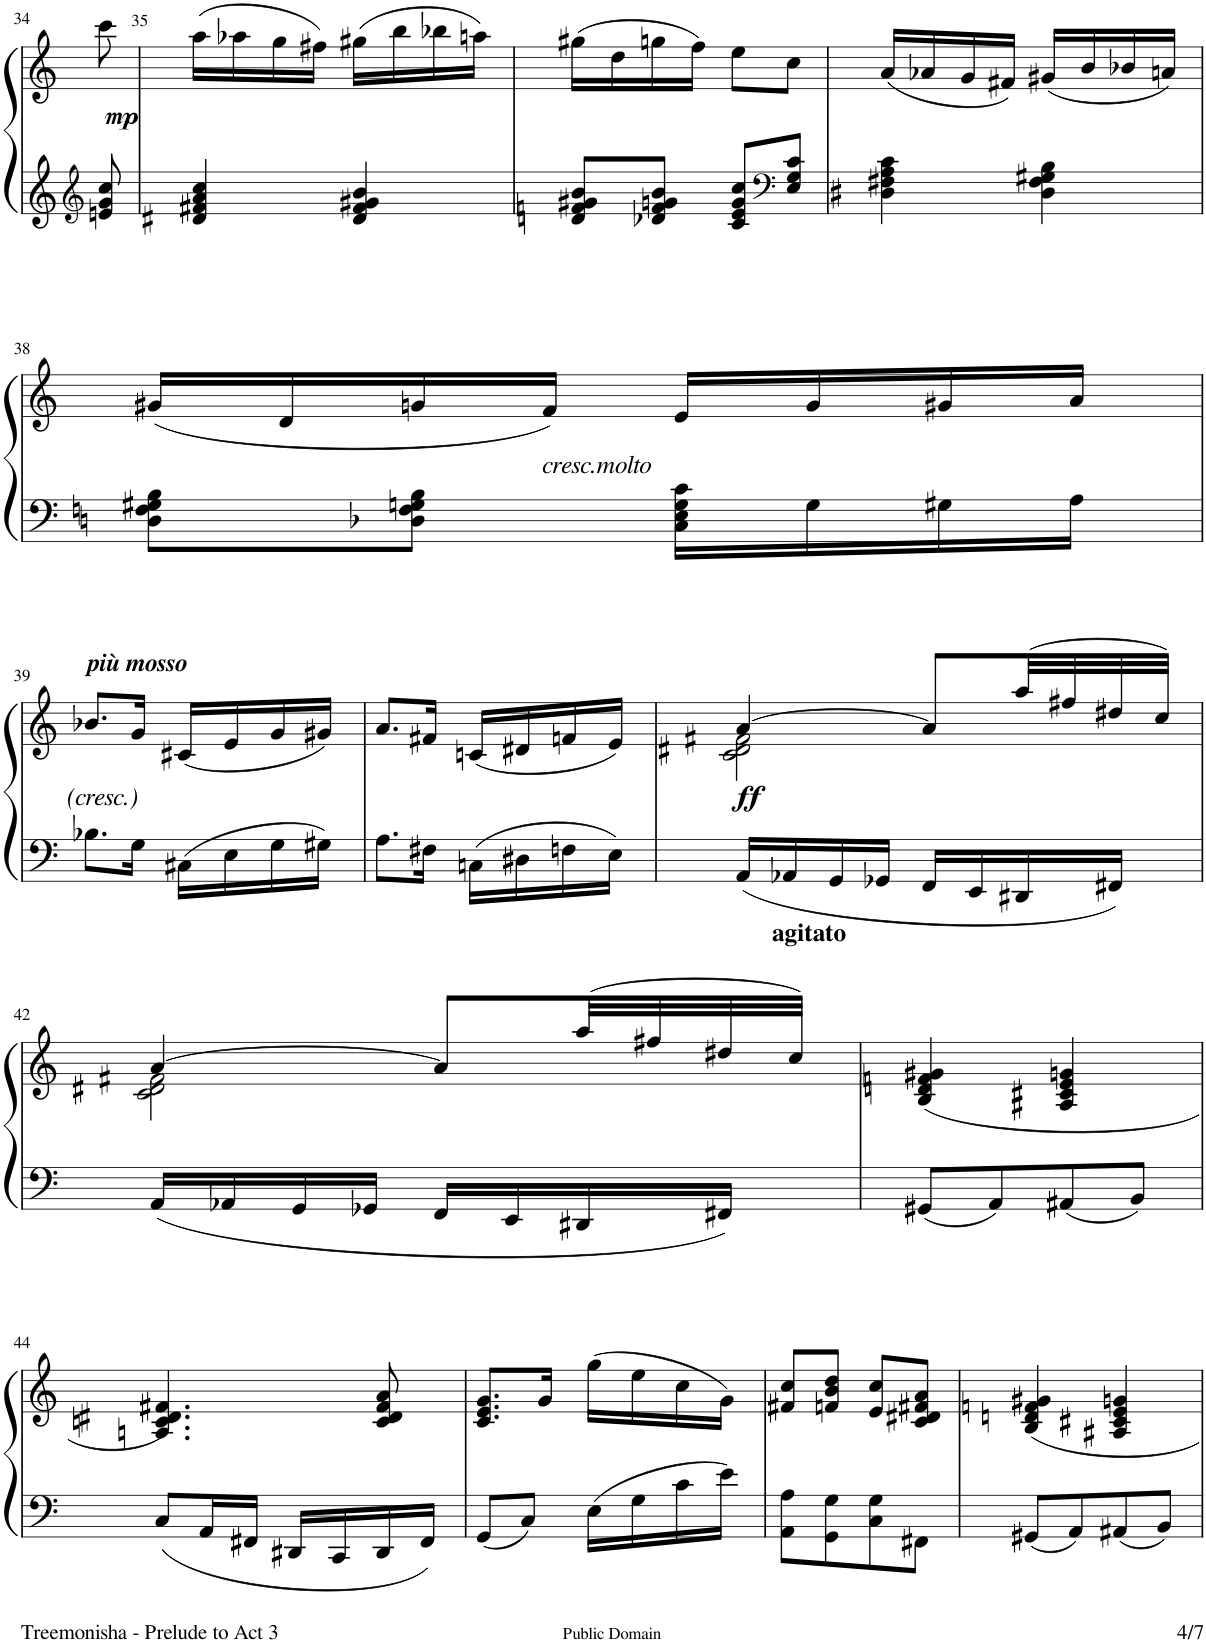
**kern	**kern	**dynam
*part1	*part1	*part1
*staff2	*staff1	*staff1/2
*I"Piano	*	*
*I'Pno.	*	*
!!LO:PB:g=z
*clefG2	*clefG2	*
*k[]	*k[]	*
*M4/8	*M4/8	*
=34	=34	=34
!	!	!LO:DY:b
8en/ 8g/ 8cc/	8ccc\	mp
=35	=35	=35
4d#X/ 4f#X/ 4a/ 4cc/	(16aa\LL	.
.	16aa-X\	.
.	16gg\	.
.	16ff#X\JJ)	.
4d#/ 4f#/ 4g#X/ 4b/	(16gg#X\LL	.
.	16bb\	.
.	16bb-X\	.
.	16aan\JJ)	.
=36	=36	=36
8dn/ 8fn/ 8g#X/ 8b/L	(16gg#X\LL	.
.	16dd\	.
8d-X/ 8f/ 8gn/ 8b/J	16ggn\	.
.	16ff\JJ)	.
8c/ 8e/ 8g/ 8cc/L	8ee\L	.
*clefF4	*	*
8E/ 8G/ 8c/J	8cc\J	.
=37	=37	=37
4D#X\ 4F#X\ 4A\ 4c\	(16a/LL	.
.	16a-X/	.
.	16g/	.
.	16f#X/JJ)	.
4D#\ 4F#\ 4G#X\ 4B\	(16g#X/LL	.
.	16b/	.
.	16b-X/	.
.	16an/JJ)	.
!!LO:LB:g=z
=38	=38	=38
8Dn\ 8Fn\ 8G#X\ 8B\L	(16g#X/LL	.
.	16d/	.
8D-X\ 8F\ 8Gn\ 8B\J	16gn/	.
!	!LO:TX:b:i:t=cresc.molto	!
.	16f/JJ)	.
16C\ 16E\ 16G\ 16c\LL	16e/LL	.
16G\	16g/	.
16G#X\	16g#X/	.
16A\JJ	16a/JJ	.
!!LO:LB:g=z
=39	=39	=39
!	!LO:TX:a:Bi:t=più mosso	!
8.B-X\L	8.b-X/L	.
16G\Jk	16g/Jk	.
16C#X\LL	(16c#X/LL	.
16E\	16e/	.
16G\	16g/	.
16G#X\JJ	16g#X/JJ)	.
=40	=40	=40
8.A\L	8.a/L	.
16F#X\Jk	16f#X/Jk	.
16Cn\LL	(16cn/LL	.
16D#X\	16d#X/	.
16Fn\	16fn/	.
16E\JJ	16e/JJ)	.
=41	=41	=41
*	*^	*
!LO:TX:b:B:t=agitato	!	!	!
!	!	!	!LO:DY:b
16AA/LL	[4a/	2c\ 2d#X\ 2f#X\	ff
16AA-X/	.	.	.
16GG/	.	.	.
16GG-X/JJ	.	.	.
16FF/LL	8a/L]	.	.
16EE/	.	.	.
16DD#X/	(32aa/LL	.	.
.	32ff#X/	.	.
16FF#X/JJ	32dd#X/	.	.
.	32cc/JJJ)	.	.
!!LO:LB:g=z	!!
=42	=42	=42	=42
16AA/LL	[4a/	2c\ 2d#X\ 2f#X\	.
16AA-X/	.	.	.
16GG/	.	.	.
16GG-X/JJ	.	.	.
16FF/LL	8a/L]	.	.
16EE/	.	.	.
16DD#X/	(32aa/LL	.	.
.	32ff#X/	.	.
16FF#X/JJ	32dd#X/	.	.
.	32cc/JJJ)	.	.
*	*v	*v	*
=43	=43	=43
8GG#X/L	(4B/ 4dn/ 4fn/ 4g#X/	.
8AA/	.	.
8AA#X/	4A#X/ 4c#X/ 4e/ 4gn/	.
8BB/J	.	.
!!LO:LB:g=z
=44	=44	=44
8C/L	4.An/ 4.cn/ 4.d#X/ 4.f#X/)	.
16AA/L	.	.
16FF#X/JJ	.	.
16DD#X/LL	.	.
16CC/	.	.
16DD#/	8c/ 8d#/ 8f#/ 8a/	.
16FF#/JJ	.	.
=45	=45	=45
8GG/L	8.c/ 8.e/ 8.g/L	.
8C/J	.	.
.	16g/Jk	.
16E\LL	(16gg\LL	.
16G\	16ee\	.
16c\	16cc\	.
16e\JJ	16g\JJ)	.
=46	=46	=46
8AA\ 8A\L	8f#X/ 8cc/L	.
8GG\ 8G\	8fn/ 8b/ 8dd/J	.
8C\ 8G\	8e/ 8cc/L	.
8FF#X\J	8c/ 8d#X/ 8f#X/ 8a/J	.
=47	=47	=47
8GG#X/L	4B/ 4dn/ 4fn/ 4g#X/	.
8AA/	.	.
8AA#X/	4A#X/ 4c#X/ 4e/ 4gn/	.
8BB/J	.	.
=	=	=
*-	*-	*-
